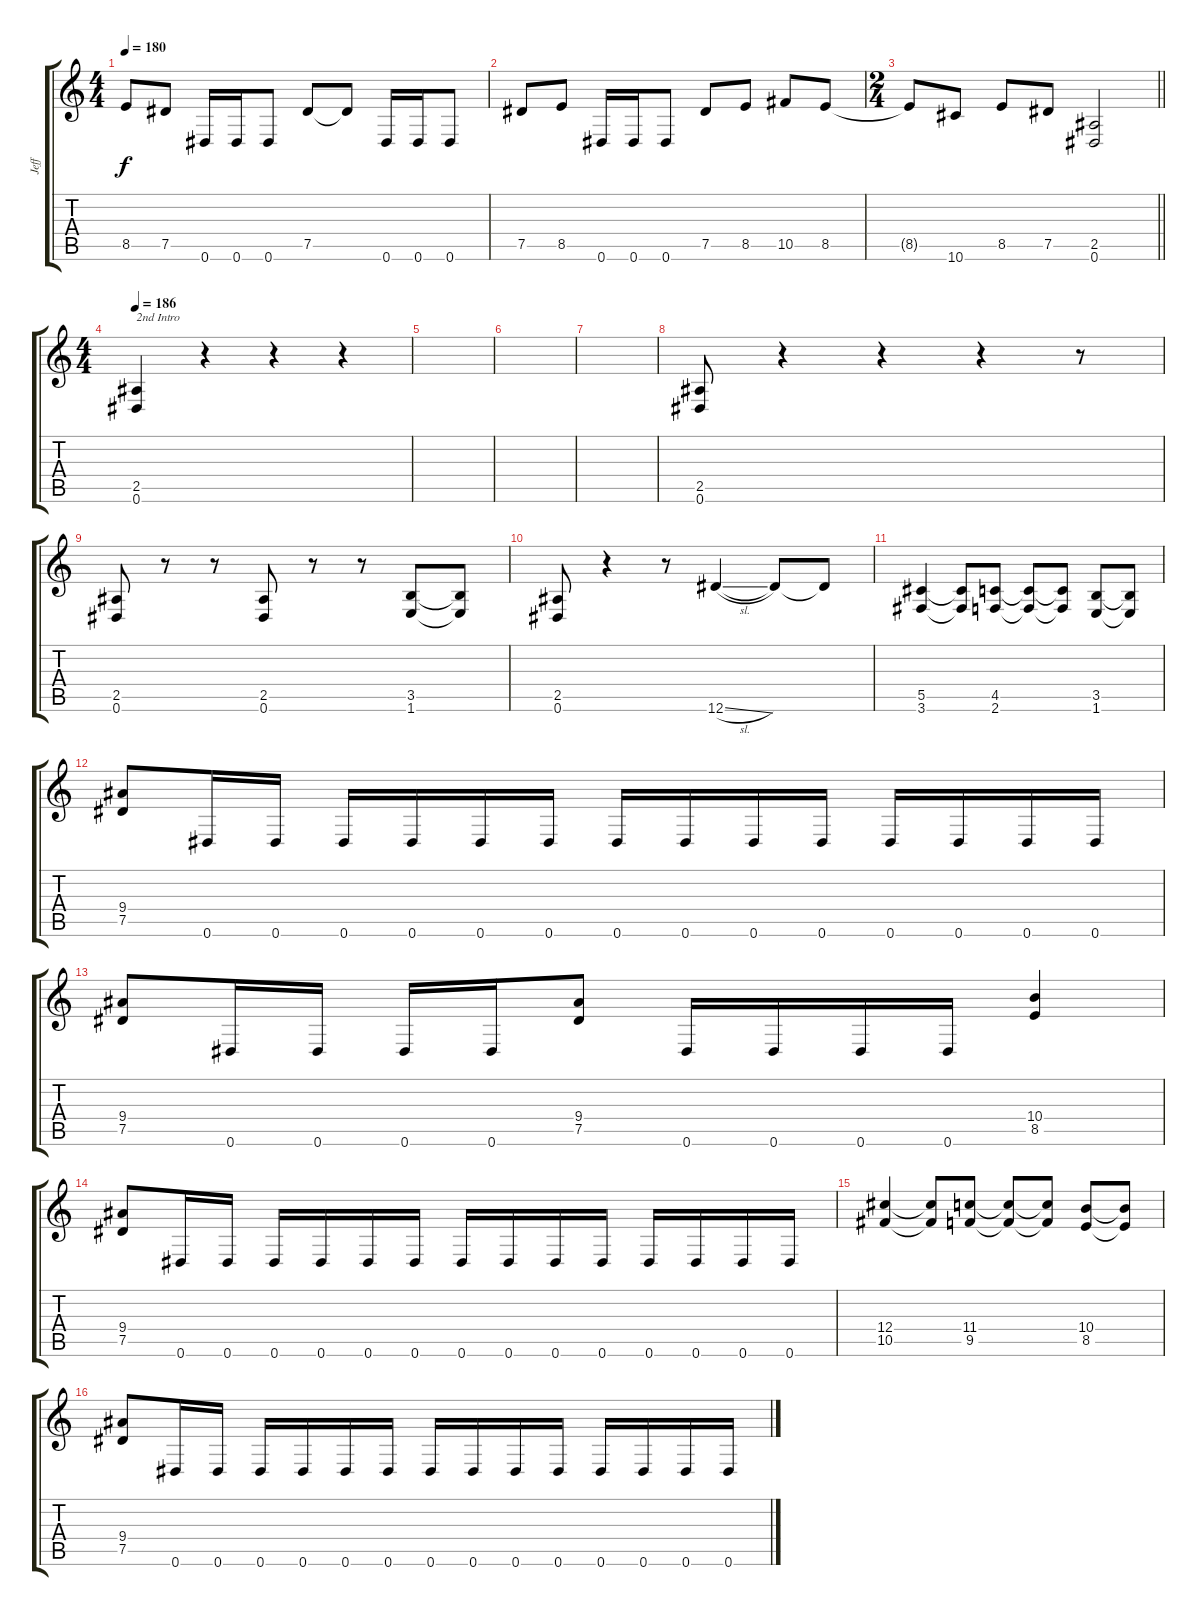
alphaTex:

\track ("Jeff" "Jeff") {instrument distortionguitar}
\staff {score tabs}
\tuning (Eb4 Bb3 Gb3 Db3 Ab2 Eb2) {hide}
\ts (4 4)
\tempo 180
\clef g2
\ks c
8.5.8{dy f} 7.5.8 0.6.16 0.6.16 0.6.8 7.5.8 7.5{t}.8 0.6.16 0.6.16 0.6.8 |
7.5.8 8.5.8 0.6.16 0.6.16 0.6.8 7.5.8 8.5.8 10.5.8 8.5.8 |
\ts (2 4)
\barLineRight lightlight
8.5{t}.8 10.6.8 8.5.8 7.5.8 (2.5 0.6).2 |
\ts (4 4)
\tempo 186
(2.5 0.6).4{txt "2nd Intro"} r.4 r.4 r.4 |
|
|
|
(2.5 0.6).8 r.4 r.4 r.4 r.8 |
(2.5 0.6).8 r.8 r.8 (2.5 0.6).8 r.8 r.8 (3.5 1.6).8 (3.5{t} 1.6{t}).8 |
(2.5 0.6).8 r.4 r.8 12.6{sl}.4 12.6{t}.8 12.6{t}.8 |
(5.5 3.6).4 (5.5{t} 3.6{t}).8 (4.5 2.6).8 (4.5{t} 2.6{t}).8 (4.5{t} 2.6{t}).8 (3.5 1.6).8 (3.5{t} 1.6{t}).8 |
(9.4 7.5).8 0.6.16 0.6.16 0.6.16 0.6.16 0.6.16 0.6.16 0.6.16 0.6.16 0.6.16 0.6.16 0.6.16 0.6.16 0.6.16 0.6.16 |
(9.4 7.5).8 0.6.16 0.6.16 0.6.16 0.6.16 (9.4 7.5).8 0.6.16 0.6.16 0.6.16 0.6.16 (10.4 8.5).4 |
(9.4 7.5).8 0.6.16 0.6.16 0.6.16 0.6.16 0.6.16 0.6.16 0.6.16 0.6.16 0.6.16 0.6.16 0.6.16 0.6.16 0.6.16 0.6.16 |
(12.4 10.5).4 (12.4{t} 10.5{t}).8 (11.4 9.5).8 (11.4{t} 9.5{t}).8 (11.4{t} 9.5{t}).8 (10.4 8.5).8 (10.4{t} 8.5{t}).8 |
(9.4 7.5).8 0.6.16 0.6.16 0.6.16 0.6.16 0.6.16 0.6.16 0.6.16 0.6.16 0.6.16 0.6.16 0.6.16 0.6.16 0.6.16 0.6.16
